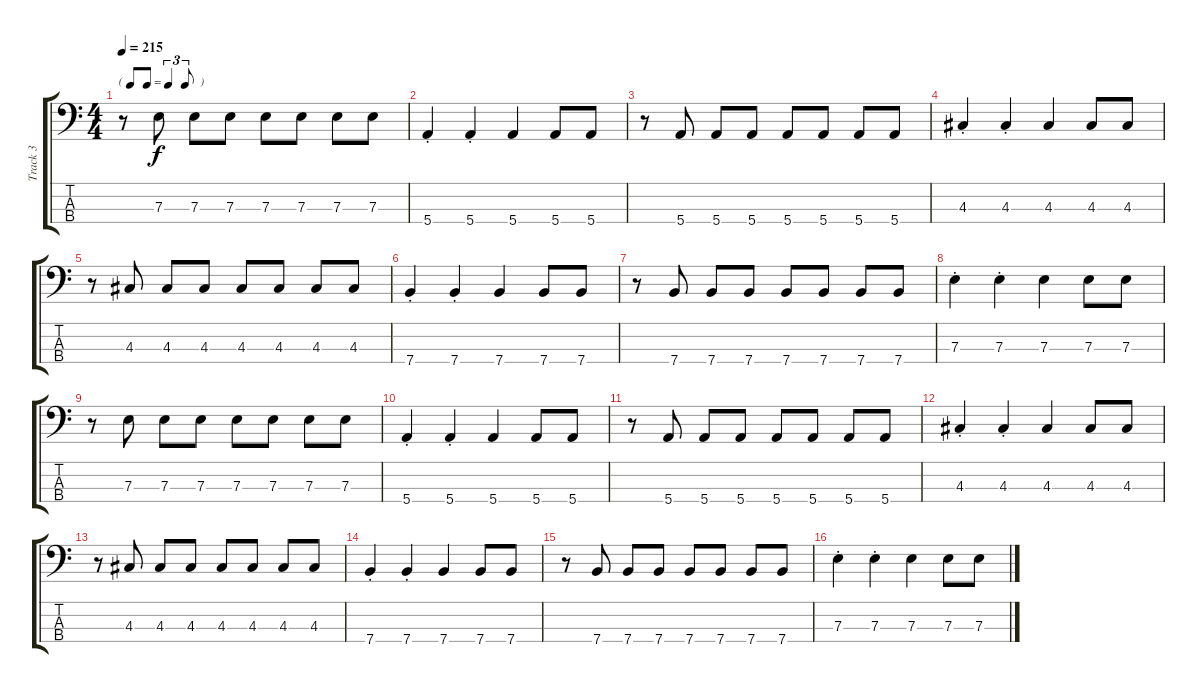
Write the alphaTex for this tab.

\track ("Track 3" "Track 3") {instrument electricbasspick}
\staff {score tabs}
\tuning (G2 D2 A1 E1) {hide}
\ts (4 4)
\tf triplet8th
\tempo 215
\clef f4
\ks c
r.8{dy f} 7.3.8 7.3.8 7.3.8 7.3.8 7.3.8 7.3.8 7.3.8 |
5.4{st}.4 5.4{st}.4 5.4.4 5.4.8 5.4.8 |
r.8 5.4.8 5.4.8 5.4.8 5.4.8 5.4.8 5.4.8 5.4.8 |
4.3{st}.4 4.3{st}.4 4.3.4 4.3.8 4.3.8 |
r.8 4.3.8 4.3.8 4.3.8 4.3.8 4.3.8 4.3.8 4.3.8 |
7.4{st}.4 7.4{st}.4 7.4.4 7.4.8 7.4.8 |
r.8 7.4.8 7.4.8 7.4.8 7.4.8 7.4.8 7.4.8 7.4.8 |
7.3{st}.4 7.3{st}.4 7.3.4 7.3.8 7.3.8 |
r.8 7.3.8 7.3.8 7.3.8 7.3.8 7.3.8 7.3.8 7.3.8 |
5.4{st}.4 5.4{st}.4 5.4.4 5.4.8 5.4.8 |
r.8 5.4.8 5.4.8 5.4.8 5.4.8 5.4.8 5.4.8 5.4.8 |
4.3{st}.4 4.3{st}.4 4.3.4 4.3.8 4.3.8 |
r.8 4.3.8 4.3.8 4.3.8 4.3.8 4.3.8 4.3.8 4.3.8 |
7.4{st}.4 7.4{st}.4 7.4.4 7.4.8 7.4.8 |
r.8 7.4.8 7.4.8 7.4.8 7.4.8 7.4.8 7.4.8 7.4.8 |
7.3{st}.4 7.3{st}.4 7.3.4 7.3.8 7.3.8
